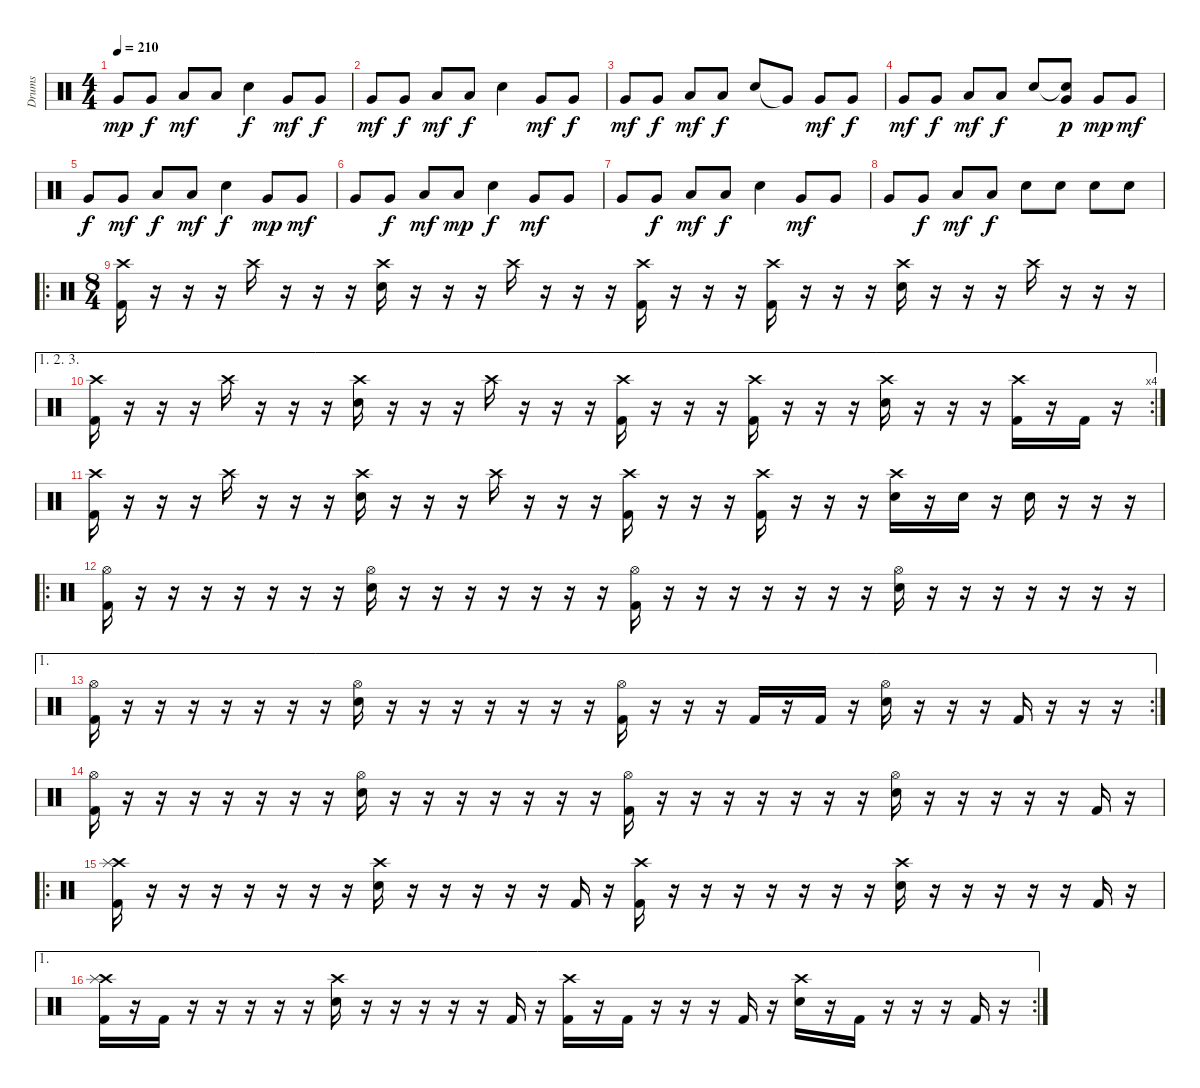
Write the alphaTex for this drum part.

\track ("Drums" "Drums") {instrument percussion}
\staff {score}
\articulation defaults
\ts (4 4)
\tempo 210
\clef neutral
\ks c "Very Low Tom (hit)".8{dy mp} "Very Low Tom (hit)".8{dy f} "Low Floor Tom (hit)".8{dy mf} "Low Floor Tom (hit)".8 "Snare (hit) 2".4{dy f} "Very Low Tom (hit)".8{dy mf} "Very Low Tom (hit)".8{dy f}
|
"Very Low Tom (hit)".8{dy mf} "Very Low Tom (hit)".8{dy f} "Low Floor Tom (hit)".8{dy mf} "Low Floor Tom (hit)".8{dy f} "Snare (hit) 2".4 "Very Low Tom (hit)".8{dy mf} "Very Low Tom (hit)".8{dy f} |
"Very Low Tom (hit)".8{dy mf} "Very Low Tom (hit)".8{dy f} "Low Floor Tom (hit)".8{dy mf} "Low Floor Tom (hit)".8{dy f} "Snare (hit) 2".8 "Very Low Tom (hit)"{t}.8 "Very Low Tom (hit)".8{dy mf} "Very Low Tom (hit)".8{dy f} |
"Very Low Tom (hit)".8{dy mf} "Very Low Tom (hit)".8{dy f} "Low Floor Tom (hit)".8{dy mf} "Low Floor Tom (hit)".8{dy f} "Snare (hit) 2".8 ("Snare (hit)"{t} "Very Low Tom (hit)").8{dy p} "Very Low Tom (hit)".8{dy mp} "Very Low Tom (hit)".8{dy mf} |
"Very Low Tom (hit)".8{dy f} "Very Low Tom (hit)".8{dy mf} "Low Floor Tom (hit)".8{dy f} "Low Floor Tom (hit)".8{dy mf} "Snare (hit) 2".4{dy f} "Very Low Tom (hit)".8{dy mp} "Very Low Tom (hit)".8{dy mf} |
"Very Low Tom (hit)".8 "Very Low Tom (hit)".8{dy f} "Low Floor Tom (hit)".8{dy mf} "Low Floor Tom (hit)".8{dy mp} "Snare (hit) 2".4{dy f} "Very Low Tom (hit)".8{dy mf} "Very Low Tom (hit)".8 |
"Very Low Tom (hit)".8 "Very Low Tom (hit)".8{dy f} "Low Floor Tom (hit)".8{dy mf} "Low Floor Tom (hit)".8{dy f} "Snare (hit) 2".4 "Very Low Tom (hit)".8{dy mf} "Very Low Tom (hit)".8 |
"Very Low Tom (hit)".8 "Very Low Tom (hit)".8{dy f} "Low Floor Tom (hit)".8{dy mf} "Low Floor Tom (hit)".8{dy f} "Snare (hit) 2".8 "Snare (hit) 2".8 "Snare (hit) 2".8 "Snare (hit) 2".8 |
\ro
\ts (8 4)
("Crash high (hit)" "Kick (hit) 2").16 r.16 r.16 r.16 "Crash high (hit)".16 r.16 r.16 r.16 ("Crash high (hit)" "Snare (hit) 2").16 r.16 r.16 r.16 "Crash high (hit)".16 r.16 r.16 r.16 ("Crash high (hit)" "Kick (hit) 2").16 r.16 r.16 r.16 ("Crash high (hit)" "Kick (hit) 2").16 r.16 r.16 r.16 ("Crash high (hit)" "Snare (hit) 2").16 r.16 r.16 r.16 "Crash high (hit)".16 r.16 r.16 r.16 |
\ae (1 2 3)
\rc 4
("Crash high (hit)" "Kick (hit) 2").16 r.16 r.16 r.16 "Crash high (hit)".16 r.16 r.16 r.16 ("Crash high (hit)" "Snare (hit) 2").16 r.16 r.16 r.16 "Crash high (hit)".16 r.16 r.16 r.16 ("Crash high (hit)" "Kick (hit) 2").16 r.16 r.16 r.16 ("Crash high (hit)" "Kick (hit) 2").16 r.16 r.16 r.16 ("Crash high (hit)" "Snare (hit) 2").16 r.16 r.16 r.16 ("Crash high (hit)" "Kick (hit) 2").16 r.16 "Kick (hit) 2".16 r.16 |
("Crash high (hit)" "Kick (hit) 2").16 r.16 r.16 r.16 "Crash high (hit)".16 r.16 r.16 r.16 ("Crash high (hit)" "Snare (hit) 2").16 r.16 r.16 r.16 "Crash high (hit)".16 r.16 r.16 r.16 ("Crash high (hit)" "Kick (hit) 2").16 r.16 r.16 r.16 ("Crash high (hit)" "Kick (hit) 2").16 r.16 r.16 r.16 ("Crash high (hit)" "Snare (hit) 2").16 r.16 "Snare (hit) 2".16 r.16 "Snare (hit) 2".16 r.16 r.16 r.16 |
\ro
("Hi-Hat (open)" "Kick (hit) 2").16 r.16 r.16 r.16 r.16 r.16 r.16 r.16 ("Hi-Hat (open)" "Snare (hit) 2").16 r.16 r.16 r.16 r.16 r.16 r.16 r.16 ("Hi-Hat (open)" "Kick (hit) 2").16 r.16 r.16 r.16 r.16 r.16 r.16 r.16 ("Hi-Hat (open)" "Snare (hit) 2").16 r.16 r.16 r.16 r.16 r.16 r.16 r.16 |
\ae 1
\rc 2
("Hi-Hat (open)" "Kick (hit) 2").16 r.16 r.16 r.16 r.16 r.16 r.16 r.16 ("Hi-Hat (open)" "Snare (hit) 2").16 r.16 r.16 r.16 r.16 r.16 r.16 r.16 ("Hi-Hat (open)" "Kick (hit) 2").16 r.16 r.16 r.16 "Kick (hit) 2".16 r.16 "Kick (hit) 2".16 r.16 ("Hi-Hat (open)" "Snare (hit) 2").16 r.16 r.16 r.16 "Kick (hit) 2".16 r.16 r.16 r.16 |
("Hi-Hat (open)" "Kick (hit) 2").16 r.16 r.16 r.16 r.16 r.16 r.16 r.16 ("Hi-Hat (open)" "Snare (hit) 2").16 r.16 r.16 r.16 r.16 r.16 r.16 r.16 ("Hi-Hat (open)" "Kick (hit) 2").16 r.16 r.16 r.16 r.16 r.16 r.16 r.16 ("Hi-Hat (open)" "Snare (hit) 2").16 r.16 r.16 r.16 r.16 r.16 "Kick (hit) 2".16 r.16 |
\ro
("Crash high (hit)" "Splash (hit)" "Kick (hit) 2").16 r.16 r.16 r.16 r.16 r.16 r.16 r.16 ("Crash high (hit)" "Snare (hit) 2").16 r.16 r.16 r.16 r.16 r.16 "Kick (hit) 2".16 r.16 ("Crash high (hit)" "Kick (hit) 2").16 r.16 r.16 r.16 r.16 r.16 r.16 r.16 ("Crash high (hit)" "Snare (hit) 2").16 r.16 r.16 r.16 r.16 r.16 "Kick (hit) 2".16 r.16 |
\ae 1
\rc 2
("Crash high (hit)" "Splash (hit)" "Kick (hit) 2").16 r.16 "Kick (hit) 2".16 r.16 r.16 r.16 r.16 r.16 ("Crash high (hit)" "Snare (hit) 2").16 r.16 r.16 r.16 r.16 r.16 "Kick (hit) 2".16 r.16 ("Crash high (hit)" "Kick (hit) 2").16 r.16 "Kick (hit) 2".16 r.16 r.16 r.16 "Kick (hit) 2".16 r.16 ("Crash high (hit)" "Snare (hit) 2").16 r.16 "Kick (hit) 2".16 r.16 r.16 r.16 "Kick (hit) 2".16 r.16
